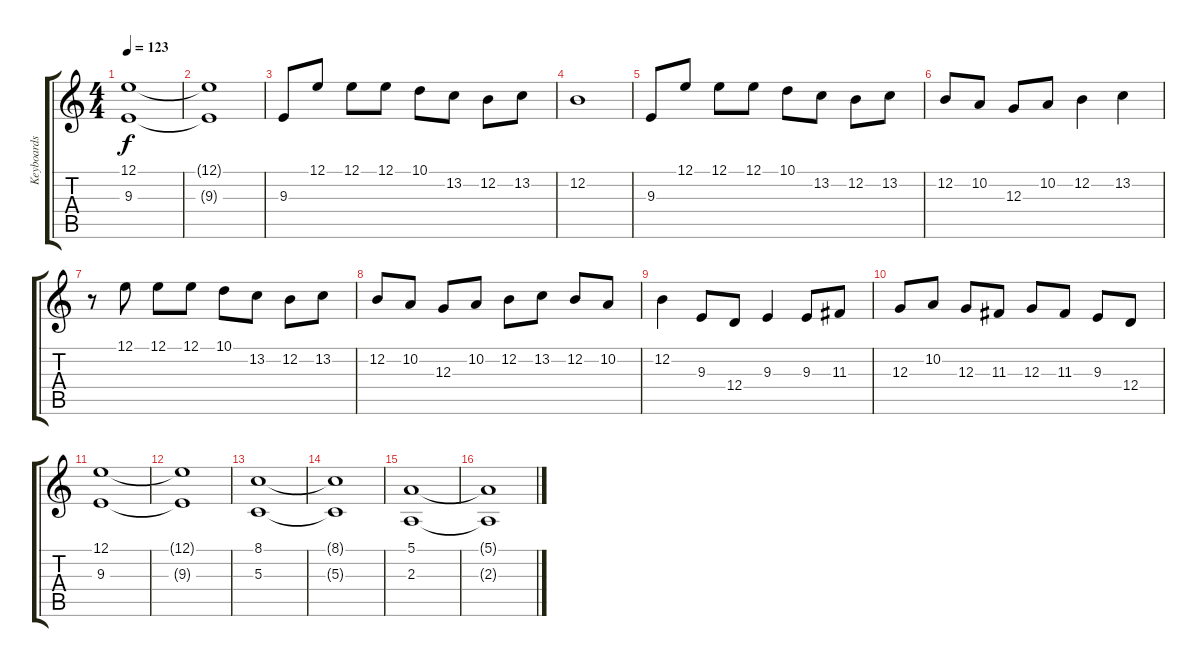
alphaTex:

\track ("Keyboards" "Keyboards") {instrument synthstrings1}
\staff {score tabs}
\tuning (E4 B3 G3 D3 A2 E2) {hide}
\ts (4 4)
\tempo 123
\clef g2
\ks c
(12.1 9.3).1{dy f} |
(12.1{t} 9.3{t}).1 |
9.3.8{volume 13 instrument stringensemble1} 12.1.8 12.1.8 12.1.8 10.1.8 13.2.8 12.2.8 13.2.8 |
12.2.1 |
9.3.8 12.1.8 12.1.8 12.1.8 10.1.8 13.2.8 12.2.8 13.2.8 |
12.2.8 10.2.8 12.3.8 10.2.8 12.2.4 13.2.4 |
r.8 12.1.8 12.1.8 12.1.8 10.1.8 13.2.8 12.2.8 13.2.8 |
12.2.8 10.2.8 12.3.8 10.2.8 12.2.8 13.2.8 12.2.8 10.2.8 |
12.2.4 9.3.8 12.4.8 9.3.4 9.3.8 11.3.8 |
12.3.8 10.2.8 12.3.8 11.3.8 12.3.8 11.3.8 9.3.8 12.4.8 |
(12.1 9.3).1{volume 10} |
(12.1{t} 9.3{t}).1 |
(8.1 5.3).1 |
(8.1{t} 5.3{t}).1 |
(5.1 2.3).1 |
(5.1{t} 2.3{t}).1
